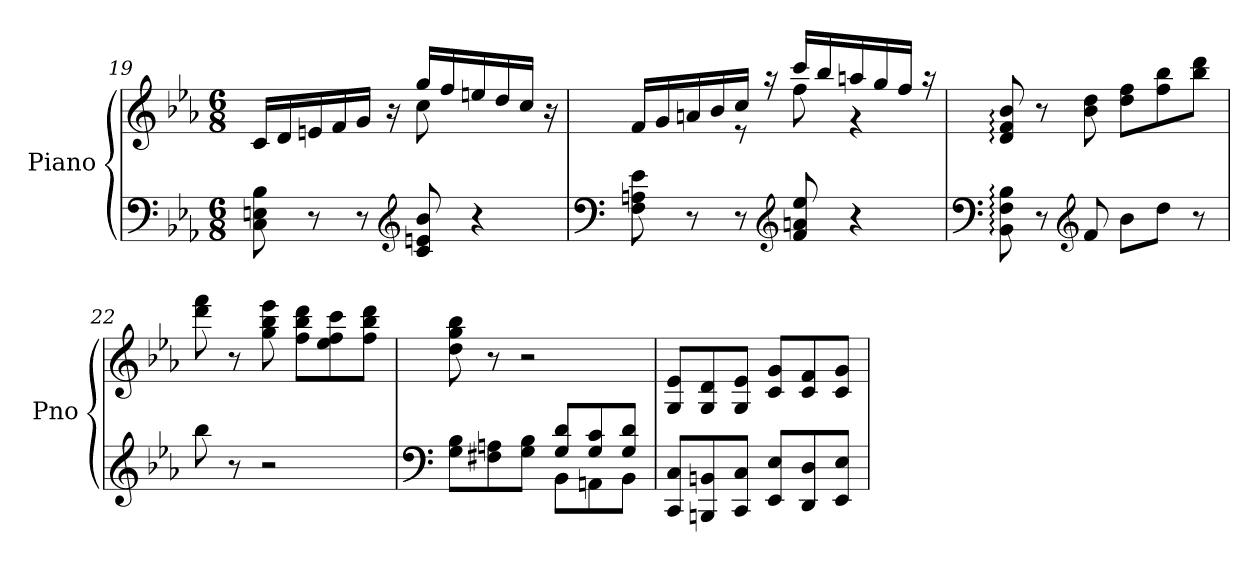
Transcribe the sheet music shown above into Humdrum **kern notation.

**kern	**kern
*part1	*part1
*staff2	*staff1
*I"Piano	*
*I'Pno	*
*clefF4	*clefG2
*k[b-e-a-]	*k[b-e-a-]
*M6/8	*M6/8
=19	=19
*	*^
8C\ 8En\ 8B-\	16c/LL	4rcyy
.	16d/	.
8r	16en/	.
.	16f/	.
8r	16g/JJ	8rgyy
.	16r	.
*clefG2	*	*
8c/ 8en/ 8b-/	16gg/LL	8cc\
.	16ff/	.
4r	16een/	4rgyy
.	16dd/	.
.	16cc/JJ	.
.	16r	.
!!LO:LB:g=z	!!
=20	=20	=20
*clefF4	*	*
8F\ 8An\ 8e-\	16f/LL	4reyy
.	16g/	.
8r	16an/	.
.	16b-/	.
8r	16cc/JJ	8r
.	16r	.
*clefG2	*	*
8f/ 8an/ 8ee-/	16ccc/LL	8ff\
.	16bb-/	.
4r	16aan/	4r
.	16gg/	.
.	16ff/JJ	.
.	16r	.
*	*v	*v
=21	=21
*clefF4	*
8BB-\: 8F\: 8B-\:	8d/: 8f/: 8b-/:
8r	8r
*clefG2	*
8f/	8b-\ 8dd\
8b-\L	8dd\ 8ff\L
8dd\J	8ff\ 8bb-\
8r	8bb-\ 8ddd\J
=22	=22
8bb-\	8ddd\ 8fff\
8r	8r
2r	8gg\ 8bb-\ 8eee-\
.	8ff\ 8bb-\ 8ddd\L
.	8ee-\ 8ff\ 8ccc\
.	8ff\ 8bb-\ 8ddd\J
=23	=23
*clefF4	*
*^	*
8G\ 8B-\L	4ryy	8dd\ 8gg\ 8bb-\
8F#X\ 8An\	.	8r
8G\ 8B-\J	8ryy	2r
8G/ 8d/L	8BB-\L	.
8G/ 8c/	8AAn\	.
8G/ 8d/J	8BB-\J	.
*v	*v	*
=24	=24
8CC/ 8C/L	8G/ 8e-/L
8BBBn/ 8BBn/	8G/ 8d/
8CC/ 8C/J	8G/ 8e-/J
8EE-/ 8E-/L	8c/ 8g/L
8DD/ 8D/	8c/ 8f/
8EE-/ 8E-/J	8c/ 8g/J
=	=
*-	*-
